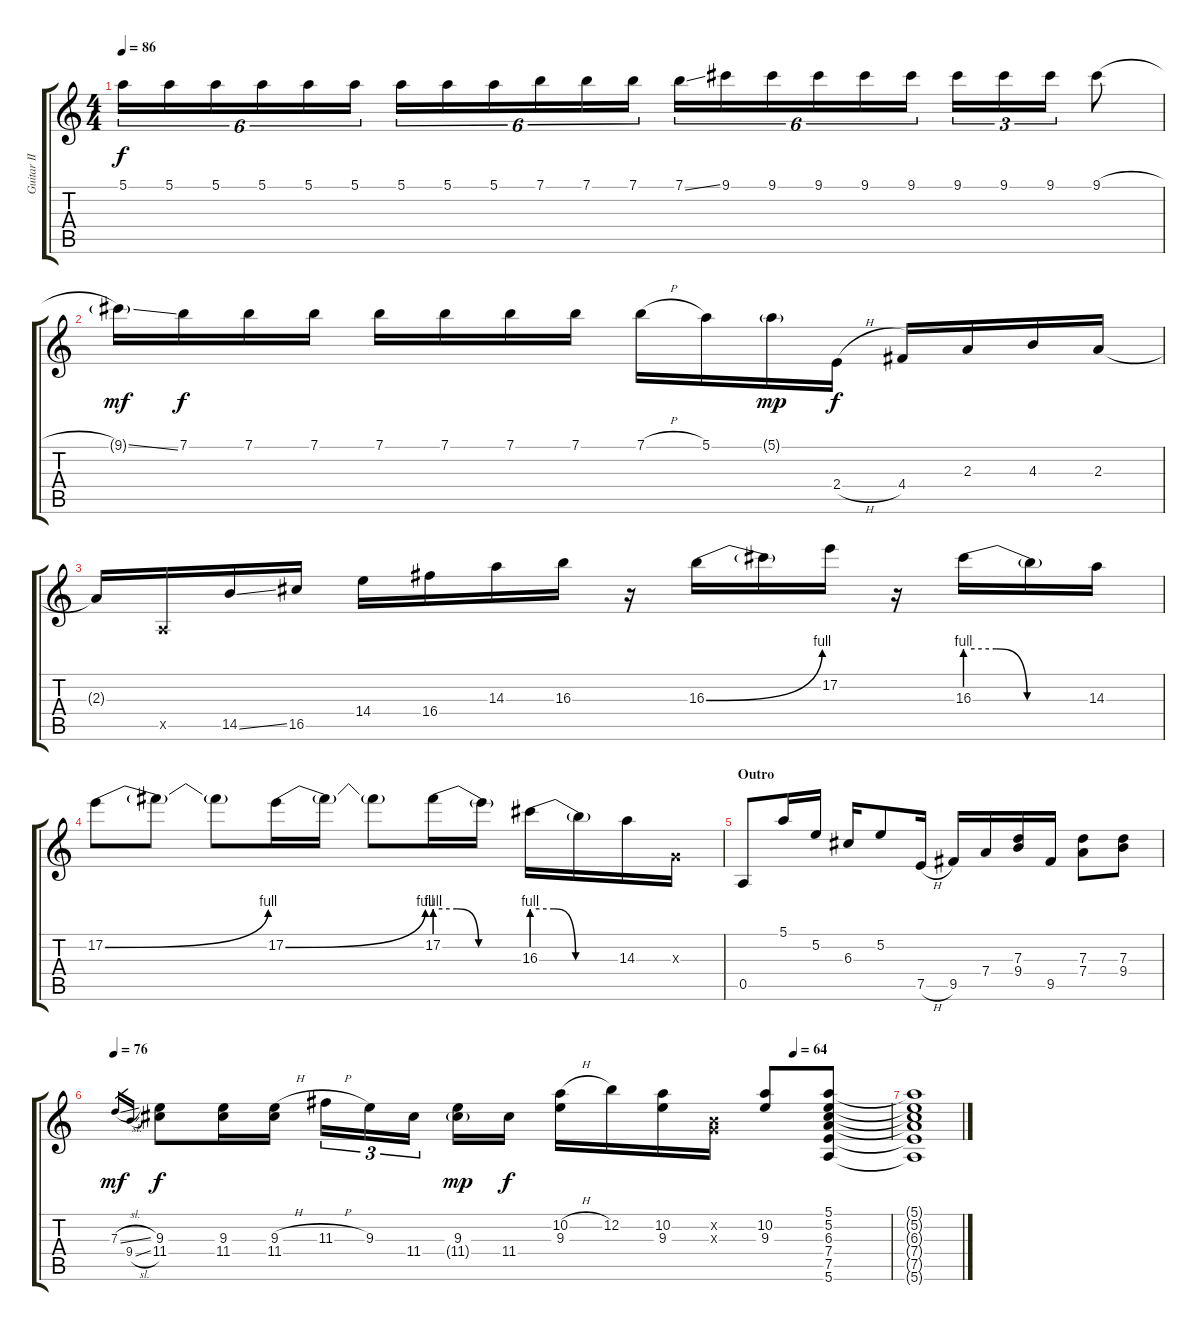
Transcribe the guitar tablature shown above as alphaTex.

\track ("Guitar II" "Guitar II") {instrument overdrivenguitar}
\staff {score tabs}
\tuning (E4 B3 G3 D3 A2 E2) {hide}
\ts (4 4)
\tempo 86
\clef g2
\ks c
5.1.16{tu (6 4) dy f} 5.1.16{tu (6 4)} 5.1.16{tu (6 4)} 5.1.16{tu (6 4)} 5.1.16{tu (6 4)} 5.1.16{tu (6 4)} 5.1.16{tu (6 4)} 5.1.16{tu (6 4)} 5.1.16{tu (6 4)} 7.1.16{tu (6 4)} 7.1.16{tu (6 4)} 7.1.16{tu (6 4)} 7.1{ss}.16{tu (6 4)} 9.1.16{tu (6 4)} 9.1.16{tu (6 4)} 9.1.16{tu (6 4)} 9.1.16{tu (6 4)} 9.1.16{tu (6 4)} 9.1.16{tu (3 2)} 9.1.16{tu (3 2)} 9.1.16{tu (3 2)} 9.1{h}.8 |
9.1{ss g}.16{dy mf} 7.1.16{dy f} 7.1.16 7.1.16 7.1.16 7.1.16 7.1.16 7.1.16 7.1{h}.16 5.1.16 5.1{g}.16{dy mp} 2.4{h}.16{dy f} 4.4.16 2.3.16 4.3.16 2.3.16 |
2.3{t}.16 0.5{x}.16 14.5{ss}.16 16.5.16 14.4.16 16.4.16 14.3.16 16.3.16 r.16 16.3{be (bend 0 0 60 4)}.16 16.3{t}.16 17.2.16 r.16 16.3{be (custom 0 4 15 4 30 0 60 0)}.16 16.3{t}.16 14.3.16 |
17.2{be (bend 0 0 60 4)}.8 17.2{t}.8 17.2{t}.8 17.2{be (bend 0 0 60 4)}.16 17.2{t}.16 17.2{t}.8 17.2{be (custom 0 4 15 4 30 0 60 0)}.16 17.2{t}.16 16.3{be (custom 0 4 15 4 30 0 60 0)}.16 16.3{t}.16 14.3.16 0.3{x}.16 |
\section ("" "Outro")
0.5.8{volume 11} 5.1.16 5.2.16 6.3.16 5.2.8 7.5{h}.16 9.5.16 7.4.16 (7.3 9.4).16 9.5.16 (7.3 7.4).8 (7.3 9.4).8 |
\tempo 76
\tempo (64 0.875)
7.3{sl}.16{gr dy mf} 9.4{sl}.16{gr} (9.3 11.4).8{dy f} (9.3 11.4).16 (9.3{h} 11.4).16 11.3{h}.16{tu (3 2)} 9.3.16{tu (3 2)} 11.4.16{tu (3 2)} (9.3 11.4{g}).16{dy mp} 11.4.16{dy f} (10.2{h} 9.3).16 12.2.16 (10.2 9.3).16 (0.2{x} 0.3{x}).16 (10.2 9.3).8 (5.1 5.2 6.3 7.4 7.5 5.6).8 |
(5.1{t} 5.2{t} 6.3{t} 7.4{t} 7.5{t} 5.6{t}).1
